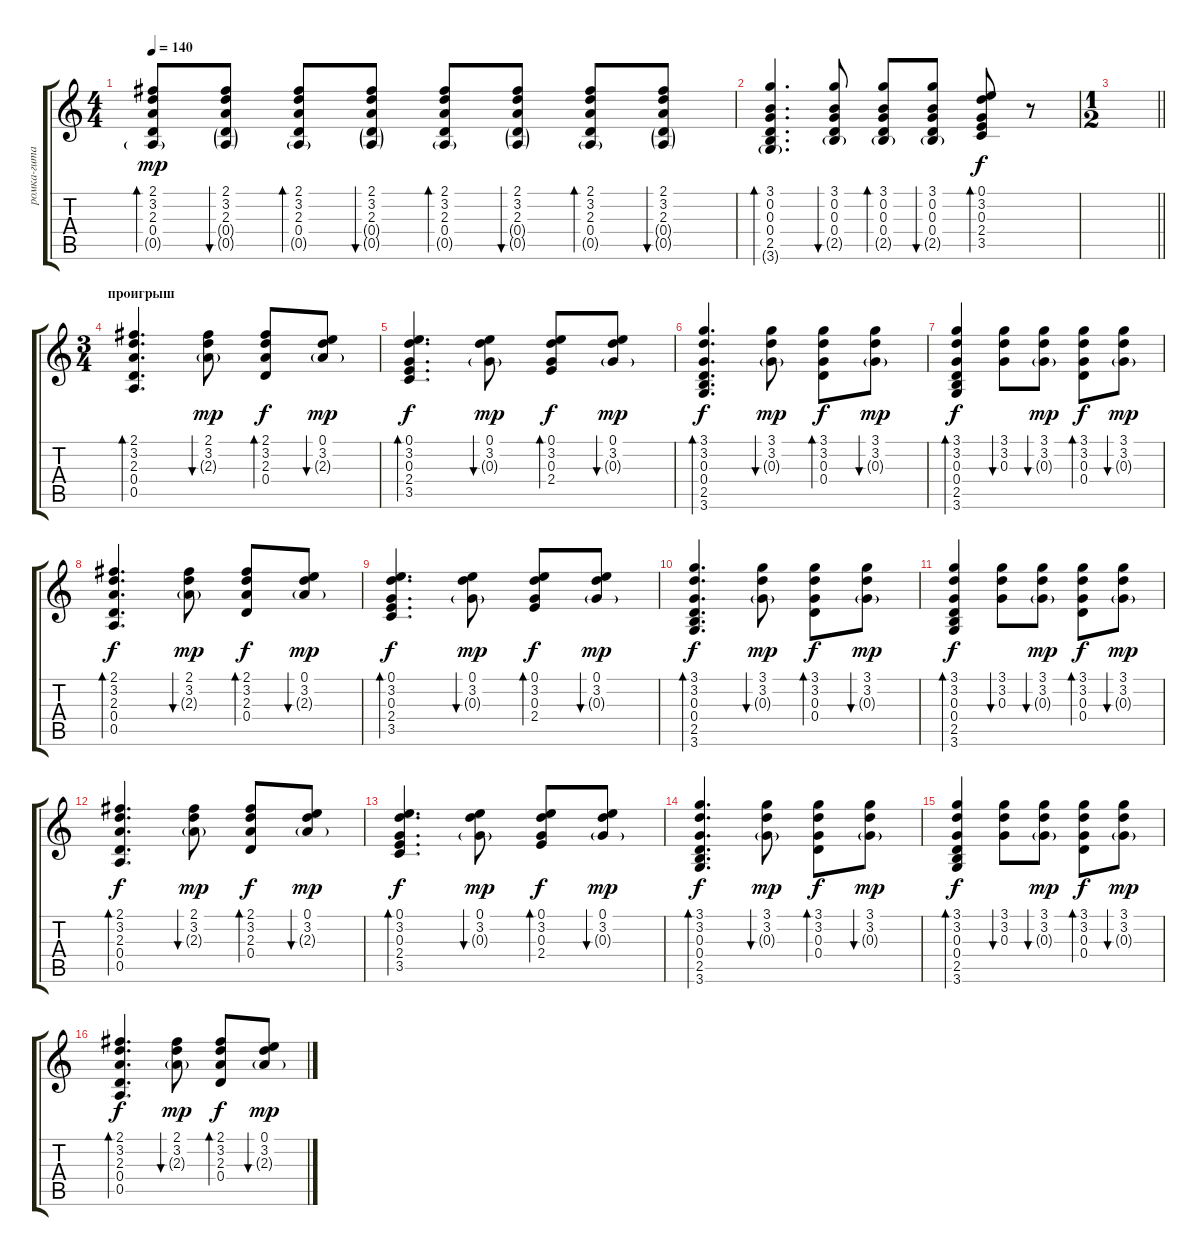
\track ("ромка-гитара" "ромка-гита") {instrument acousticguitarsteel}
\staff {score tabs}
\tuning (E4 B3 G3 D3 A2 E2) {hide}
\ts (4 4)
\tempo 140
\clef g2
\ks c
(2.1 3.2 2.3 0.4 0.5{g}).8{bd 30 dy mp} (2.1 3.2 2.3 0.4{g} 0.5{g}).8{bu 30} (2.1 3.2 2.3 0.4 0.5{g}).8{bd 30} (2.1 3.2 2.3 0.4{g} 0.5{g}).8{bu 30} (2.1 3.2 2.3 0.4 0.5{g}).8{bd 30} (2.1 3.2 2.3 0.4{g} 0.5{g}).8{bu 30} (2.1 3.2 2.3 0.4 0.5{g}).8{bd 30} (2.1 3.2 2.3 0.4{g} 0.5{g}).8{bu 30} |
(3.1 0.2 0.3 0.4 2.5 3.6{g}).4{d bd 30} (3.1 0.2 0.3 0.4 2.5{g}).8{bu 30} (3.1 0.2 0.3 0.4 2.5{g}).8{bd 30} (3.1 0.2 0.3 0.4 2.5{g}).8{bu 30} (0.1 3.2 0.3 2.4 3.5).8{bd 30 dy f} r.8 |
\ts (1 2)
\barLineRight lightlight
|
\ts (3 4)
\section ("" "проигрыш")
(2.1 3.2 2.3 0.4 0.5).4{d bd 30} (2.1 3.2 2.3{g}).8{bu 30 dy mp} (2.1 3.2 2.3 0.4).8{bd 30 dy f} (0.1 3.2 2.3{g}).8{bu 30 dy mp} |
(0.1 3.2 0.3 2.4 3.5).4{d bd 30 dy f} (0.1 3.2 0.3{g}).8{bu 30 dy mp} (0.1 3.2 0.3 2.4).8{bd 30 dy f} (0.1 3.2 0.3{g}).8{bu 30 dy mp} |
(3.1 3.2 0.3 0.4 2.5 3.6).4{d bd 30 dy f} (3.1 3.2 0.3{g}).8{bu 30 dy mp} (3.1 3.2 0.3 0.4).8{bd 30 dy f} (3.1 3.2 0.3{g}).8{bu 30 dy mp} |
(3.1 3.2 0.3 0.4 2.5 3.6).4{bd 30 dy f} (3.1 3.2 0.3).8{bu 60} (3.1 3.2 0.3{g}).8{bu 30 dy mp} (3.1 3.2 0.3 0.4).8{bd 30 dy f} (3.1 3.2 0.3{g}).8{bu 30 dy mp} |
(2.1 3.2 2.3 0.4 0.5).4{d bd 30 dy f} (2.1 3.2 2.3{g}).8{bu 30 dy mp} (2.1 3.2 2.3 0.4).8{bd 30 dy f} (0.1 3.2 2.3{g}).8{bu 30 dy mp} |
(0.1 3.2 0.3 2.4 3.5).4{d bd 30 dy f} (0.1 3.2 0.3{g}).8{bu 30 dy mp} (0.1 3.2 0.3 2.4).8{bd 30 dy f} (0.1 3.2 0.3{g}).8{bu 30 dy mp} |
(3.1 3.2 0.3 0.4 2.5 3.6).4{d bd 30 dy f} (3.1 3.2 0.3{g}).8{bu 30 dy mp} (3.1 3.2 0.3 0.4).8{bd 30 dy f} (3.1 3.2 0.3{g}).8{bu 30 dy mp} |
(3.1 3.2 0.3 0.4 2.5 3.6).4{bd 30 dy f} (3.1 3.2 0.3).8{bu 60} (3.1 3.2 0.3{g}).8{bu 30 dy mp} (3.1 3.2 0.3 0.4).8{bd 30 dy f} (3.1 3.2 0.3{g}).8{bu 30 dy mp} |
(2.1 3.2 2.3 0.4 0.5).4{d bd 30 dy f} (2.1 3.2 2.3{g}).8{bu 30 dy mp} (2.1 3.2 2.3 0.4).8{bd 30 dy f} (0.1 3.2 2.3{g}).8{bu 30 dy mp} |
(0.1 3.2 0.3 2.4 3.5).4{d bd 30 dy f} (0.1 3.2 0.3{g}).8{bu 30 dy mp} (0.1 3.2 0.3 2.4).8{bd 30 dy f} (0.1 3.2 0.3{g}).8{bu 30 dy mp} |
(3.1 3.2 0.3 0.4 2.5 3.6).4{d bd 30 dy f} (3.1 3.2 0.3{g}).8{bu 30 dy mp} (3.1 3.2 0.3 0.4).8{bd 30 dy f} (3.1 3.2 0.3{g}).8{bu 30 dy mp} |
(3.1 3.2 0.3 0.4 2.5 3.6).4{bd 30 dy f} (3.1 3.2 0.3).8{bu 60} (3.1 3.2 0.3{g}).8{bu 30 dy mp} (3.1 3.2 0.3 0.4).8{bd 30 dy f} (3.1 3.2 0.3{g}).8{bu 30 dy mp} |
(2.1 3.2 2.3 0.4 0.5).4{d bd 30 dy f} (2.1 3.2 2.3{g}).8{bu 30 dy mp} (2.1 3.2 2.3 0.4).8{bd 30 dy f} (0.1 3.2 2.3{g}).8{bu 30 dy mp}
